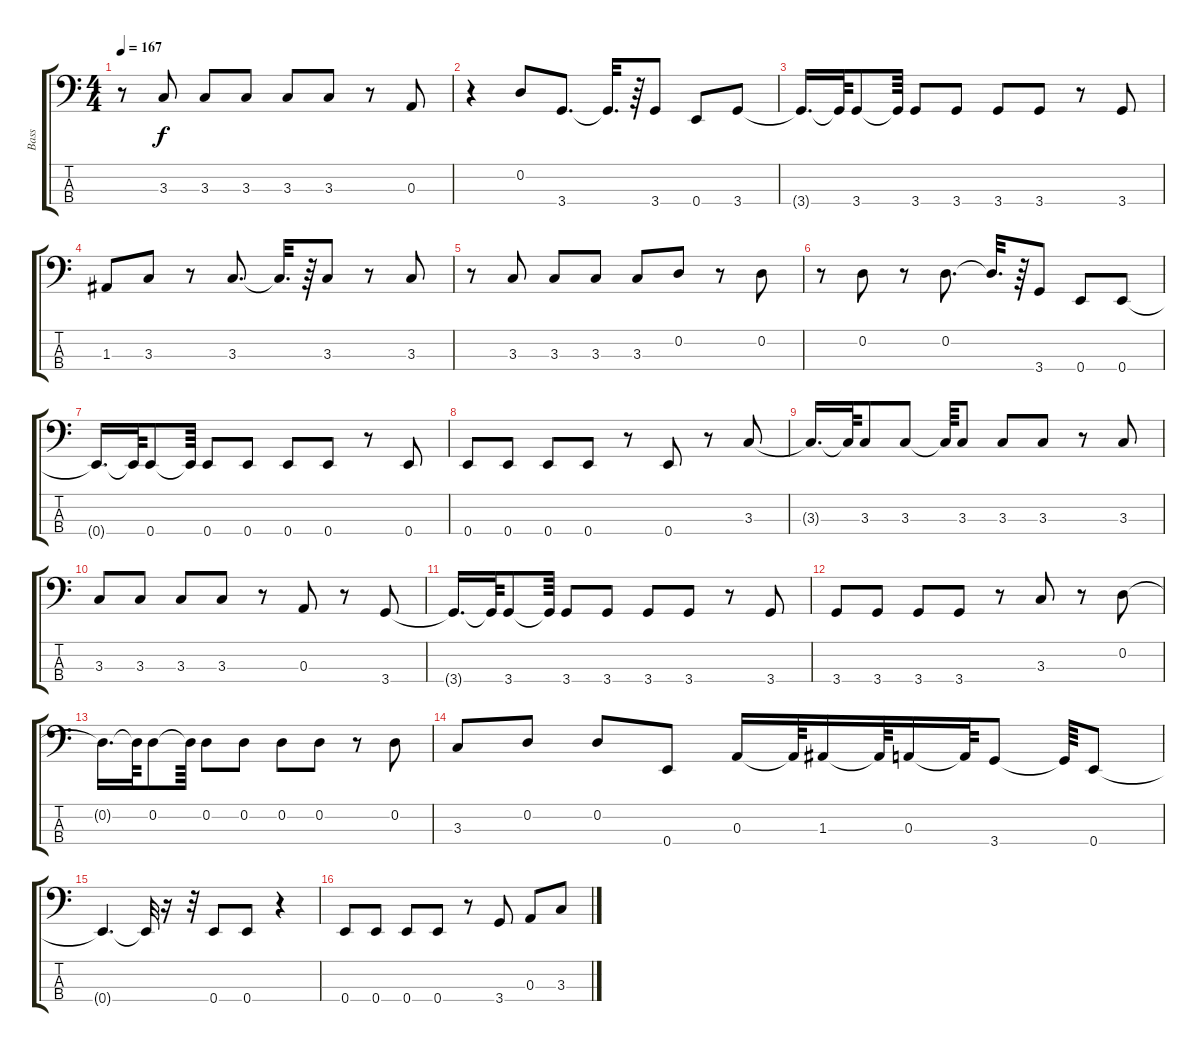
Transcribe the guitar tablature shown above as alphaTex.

\track ("Bass" "Bass") {instrument slapbass2}
\staff {score tabs}
\tuning (G2 D2 A1 E1) {hide}
\ts (4 4)
\tempo 167
\clef f4
\ks c
r.8{dy f} 3.3.8 3.3.8 3.3.8 3.3.8 3.3.8 r.8 0.3.8 |
r.4 0.2.8 3.4.8{d} 3.4{t}.32{d} r.64 3.4.8 0.4.8 3.4.8 |
3.4{t}.16{d} 3.4{t}.64 3.4.8 3.4{t}.64 3.4.8 3.4.8 3.4.8 3.4.8 r.8 3.4.8 |
1.3.8 3.3.8 r.8 3.3.8{d} 3.3{t}.32{d} r.64 3.3.8 r.8 3.3.8 |
r.8 3.3.8 3.3.8 3.3.8 3.3.8 0.2.8 r.8 0.2.8 |
r.8 0.2.8 r.8 0.2.8{d} 0.2{t}.32{d} r.64 3.4.8 0.4.8 0.4.8 |
0.4{t}.16{d} 0.4{t}.64 0.4.8 0.4{t}.64 0.4.8 0.4.8 0.4.8 0.4.8 r.8 0.4.8 |
0.4.8 0.4.8 0.4.8 0.4.8 r.8 0.4.8 r.8 3.3.8 |
3.3{t}.16{d} 3.3{t}.64 3.3.8 3.3.8 3.3{t}.64 3.3.8 3.3.8 3.3.8 r.8 3.3.8 |
3.3.8 3.3.8 3.3.8 3.3.8 r.8 0.3.8 r.8 3.4.8 |
3.4{t}.16{d} 3.4{t}.64 3.4.8 3.4{t}.64 3.4.8 3.4.8 3.4.8 3.4.8 r.8 3.4.8 |
3.4.8 3.4.8 3.4.8 3.4.8 r.8 3.3.8 r.8 0.2.8 |
0.2{t}.16{d} 0.2{t}.64 0.2.8 0.2{t}.64 0.2.8 0.2.8 0.2.8 0.2.8 r.8 0.2.8 |
3.3.8 0.2.8 0.2.8 0.4.8 0.3.16 0.3{t}.64 1.3.16 1.3{t}.64 0.3.16 0.3{t}.64 3.4.8 3.4{t}.64 0.4.8 |
0.4{t}.4{d} 0.4{t}.32 r.16 r.32 0.4.8 0.4.8 r.4 |
0.4.8 0.4.8 0.4.8 0.4.8 r.8 3.4.8 0.3.8 3.3.8
